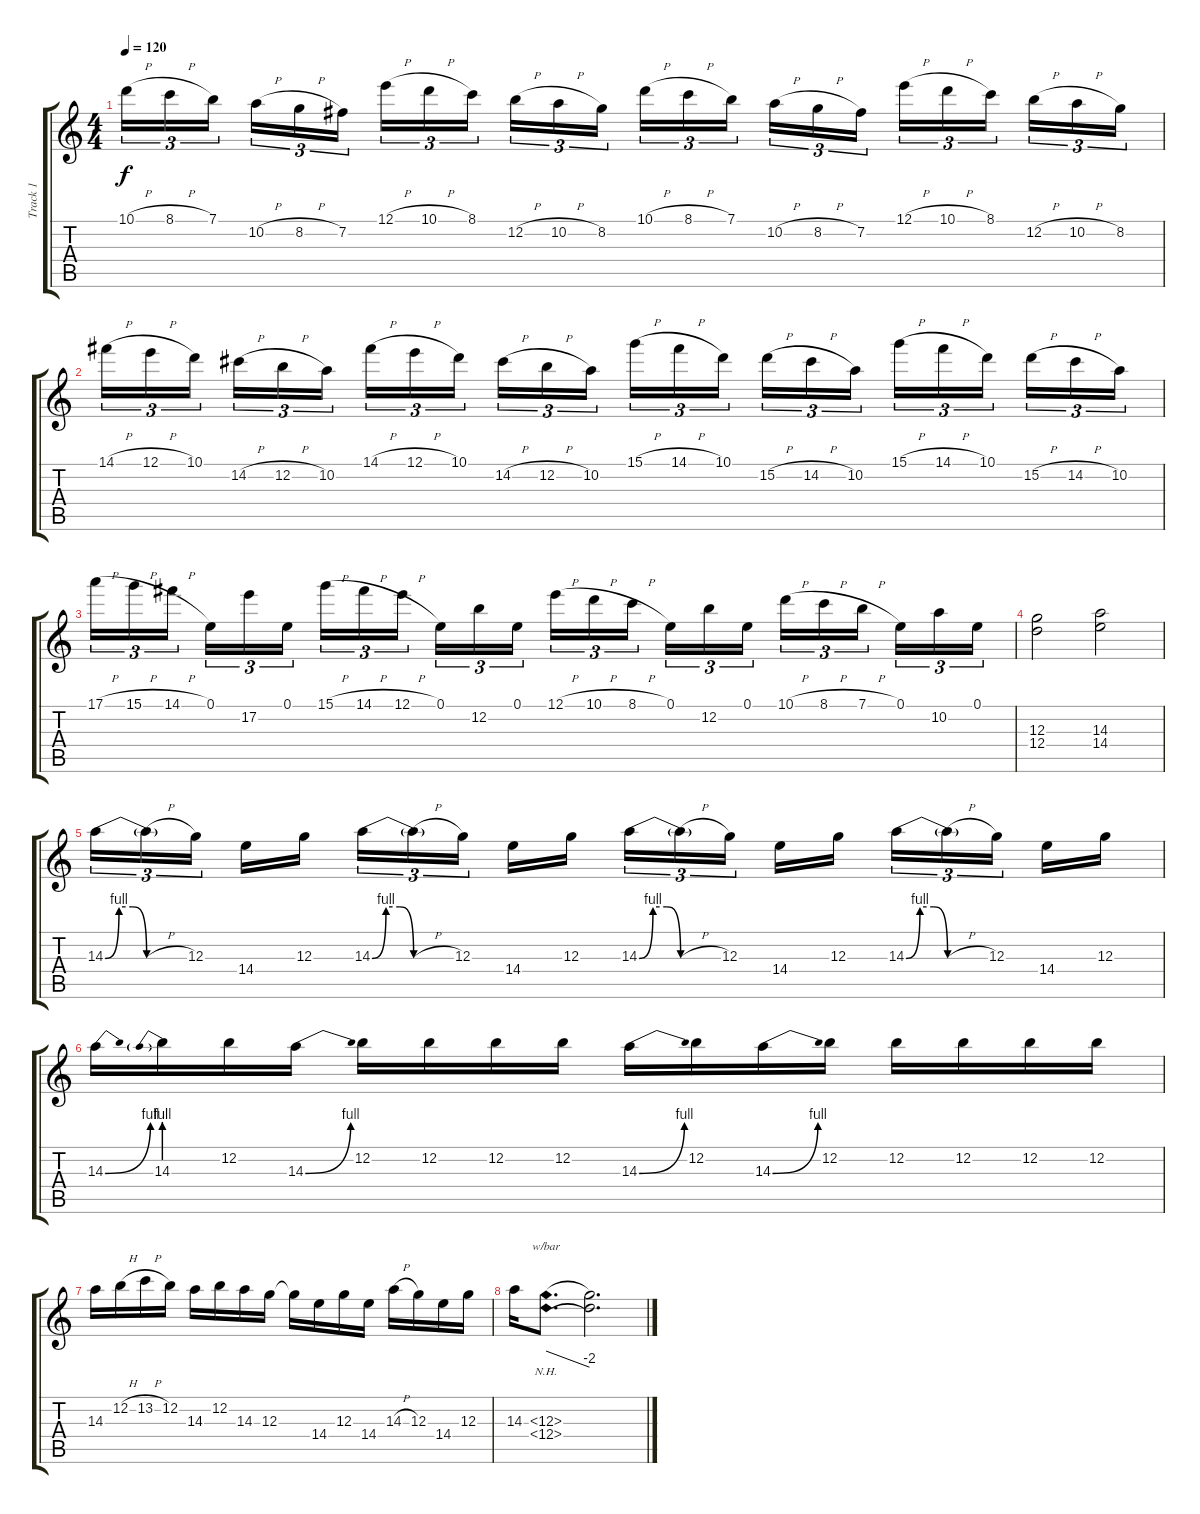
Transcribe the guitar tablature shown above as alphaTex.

\track ("Track 1" "Track 1") {instrument distortionguitar}
\staff {score tabs}
\tuning (E4 B3 G3 D3 A2 E2) {hide}
\ts (4 4)
\tempo 120
\clef g2
\ks c
10.1{h}.16{tu (3 2) dy f} 8.1{h}.16{tu (3 2)} 7.1.16{tu (3 2) beam splitsecondary} 10.2{h}.16{tu (3 2)} 8.2{h}.16{tu (3 2)} 7.2.16{tu (3 2)} 12.1{h}.16{tu (3 2)} 10.1{h}.16{tu (3 2)} 8.1.16{tu (3 2) beam splitsecondary} 12.2{h}.16{tu (3 2)} 10.2{h}.16{tu (3 2)} 8.2.16{tu (3 2)} 10.1{h}.16{tu (3 2)} 8.1{h}.16{tu (3 2)} 7.1.16{tu (3 2) beam splitsecondary} 10.2{h}.16{tu (3 2)} 8.2{h}.16{tu (3 2)} 7.2.16{tu (3 2)} 12.1{h}.16{tu (3 2)} 10.1{h}.16{tu (3 2)} 8.1.16{tu (3 2) beam splitsecondary} 12.2{h}.16{tu (3 2)} 10.2{h}.16{tu (3 2)} 8.2.16{tu (3 2)} |
14.1{h}.16{tu (3 2)} 12.1{h}.16{tu (3 2)} 10.1.16{tu (3 2) beam splitsecondary} 14.2{h}.16{tu (3 2)} 12.2{h}.16{tu (3 2)} 10.2.16{tu (3 2)} 14.1{h}.16{tu (3 2)} 12.1{h}.16{tu (3 2)} 10.1.16{tu (3 2) beam splitsecondary} 14.2{h}.16{tu (3 2)} 12.2{h}.16{tu (3 2)} 10.2.16{tu (3 2)} 15.1{h}.16{tu (3 2)} 14.1{h}.16{tu (3 2)} 10.1.16{tu (3 2) beam splitsecondary} 15.2{h}.16{tu (3 2)} 14.2{h}.16{tu (3 2)} 10.2.16{tu (3 2)} 15.1{h}.16{tu (3 2)} 14.1{h}.16{tu (3 2)} 10.1.16{tu (3 2) beam splitsecondary} 15.2{h}.16{tu (3 2)} 14.2{h}.16{tu (3 2)} 10.2.16{tu (3 2)} |
17.1{h}.16{tu (3 2)} 15.1{h}.16{tu (3 2)} 14.1{h}.16{tu (3 2) beam splitsecondary} 0.1.16{tu (3 2)} 17.2.16{tu (3 2)} 0.1.16{tu (3 2)} 15.1{h}.16{tu (3 2)} 14.1{h}.16{tu (3 2)} 12.1{h}.16{tu (3 2) beam splitsecondary} 0.1.16{tu (3 2)} 12.2.16{tu (3 2)} 0.1.16{tu (3 2)} 12.1{h}.16{tu (3 2)} 10.1{h}.16{tu (3 2)} 8.1{h}.16{tu (3 2) beam splitsecondary} 0.1.16{tu (3 2)} 12.2.16{tu (3 2)} 0.1.16{tu (3 2)} 10.1{h}.16{tu (3 2)} 8.1{h}.16{tu (3 2)} 7.1{h}.16{tu (3 2) beam splitsecondary} 0.1.16{tu (3 2)} 10.2.16{tu (3 2)} 0.1.16{tu (3 2)} |
(12.3 12.4).2 (14.3 14.4).2 |
14.3{be (custom 0 0 10 4 20 4 30 0 60 0)}.16{tu (3 2)} 14.3{h t}.16{tu (3 2)} 12.3.16{tu (3 2) beam splitsecondary} 14.4.16 12.3.16 14.3{be (custom 0 0 10 4 20 4 30 0 60 0)}.16{tu (3 2)} 14.3{h t}.16{tu (3 2)} 12.3.16{tu (3 2) beam splitsecondary} 14.4.16 12.3.16 14.3{be (custom 0 0 10 4 20 4 30 0 60 0)}.16{tu (3 2)} 14.3{h t}.16{tu (3 2)} 12.3.16{tu (3 2) beam splitsecondary} 14.4.16 12.3.16 14.3{be (custom 0 0 10 4 20 4 30 0 60 0)}.16{tu (3 2)} 14.3{h t}.16{tu (3 2)} 12.3.16{tu (3 2) beam splitsecondary} 14.4.16 12.3.16 |
14.3{be (bend 0 0 60 4)}.16 14.3{be (prebend 0 4 60 4)}.16 12.2.16 14.3{be (bend 0 0 60 4)}.16 12.2.16 12.2.16 12.2.16 12.2.16 14.3{be (bend 0 0 60 4)}.16 12.2.16 14.3{be (bend 0 0 60 4)}.16 12.2.16 12.2.16 12.2.16 12.2.16 12.2.16 |
14.3.16 12.2{h}.16 13.2{h}.16 12.2.16 14.3.16 12.2.16 14.3.16 12.3.16 12.3{t}.16 14.4.16 12.3.16 14.4.16 14.3{h}.16 12.3.16 14.4.16 12.3.16 |
14.3.16 (12.3{nh} 12.4{nh}).8{d tbe (dive default 0 0 60 -8)} (12.3{t} 12.4{t}).2{d}
